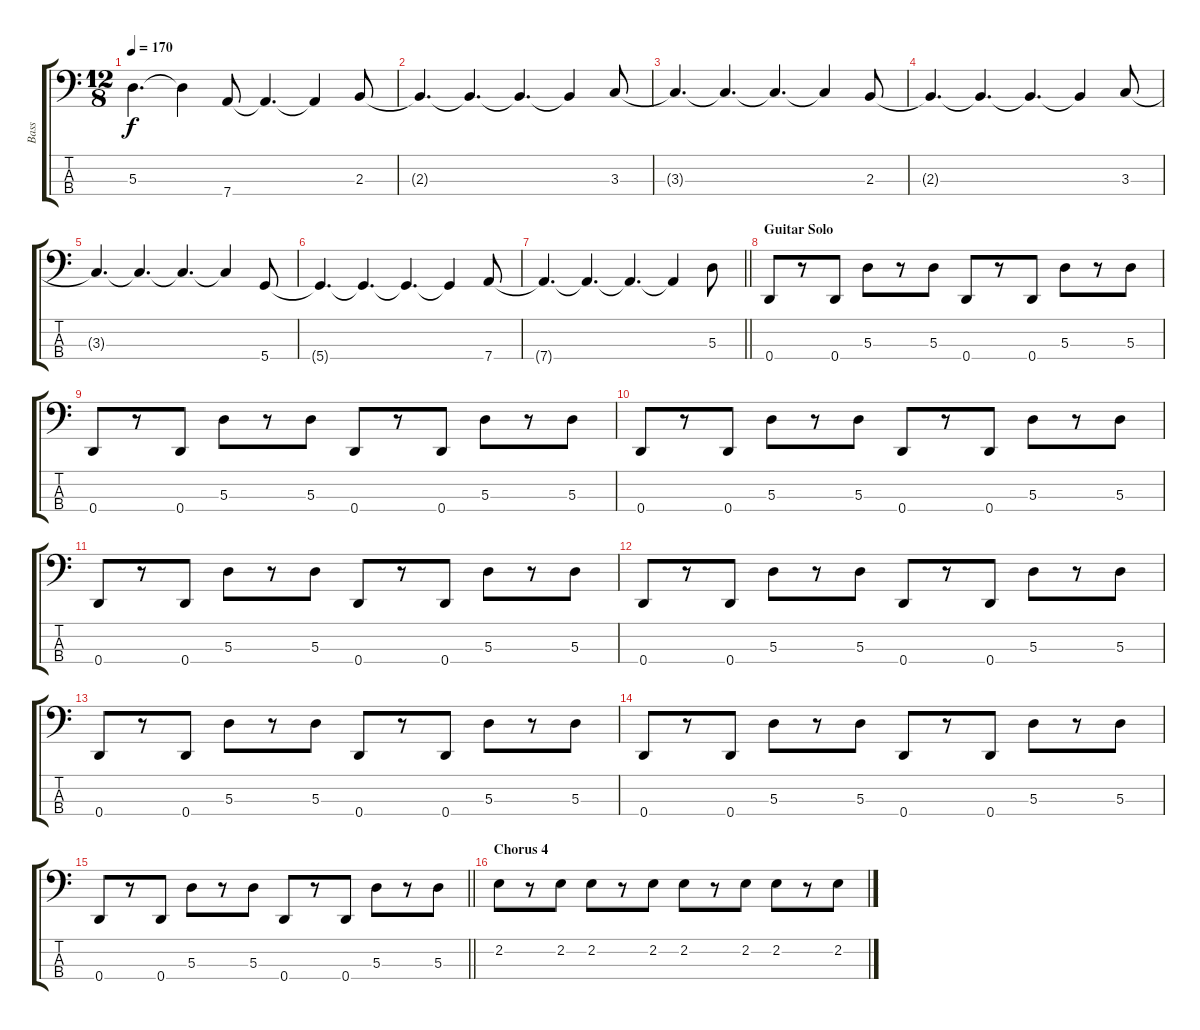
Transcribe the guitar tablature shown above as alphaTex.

\track ("Bass" "Bass") {instrument electricbassfinger}
\staff {score tabs}
\tuning (G2 D2 A1 D1) {hide}
\ts (12 8)
\tempo 170
\clef f4
\ks c
5.3{t}.4{d dy f} 5.3{t}.4 7.4.8 7.4{t}.4{d} 7.4{t}.4 2.3.8 |
2.3{t}.4{d} 2.3{t}.4{d} 2.3{t}.4{d} 2.3{t}.4 3.3.8 |
3.3{t}.4{d} 3.3{t}.4{d} 3.3{t}.4{d} 3.3{t}.4 2.3.8 |
2.3{t}.4{d} 2.3{t}.4{d} 2.3{t}.4{d} 2.3{t}.4 3.3.8 |
3.3{t}.4{d} 3.3{t}.4{d} 3.3{t}.4{d} 3.3{t}.4 5.4.8 |
5.4{t}.4{d} 5.4{t}.4{d} 5.4{t}.4{d} 5.4{t}.4 7.4.8 |
\barLineRight lightlight
7.4{t}.4{d} 7.4{t}.4{d} 7.4{t}.4{d} 7.4{t}.4 5.3.8 |
\section ("" "Guitar Solo")
0.4.8 r.8 0.4.8 5.3.8 r.8 5.3.8 0.4.8 r.8 0.4.8 5.3.8 r.8 5.3.8 |
0.4.8 r.8 0.4.8 5.3.8 r.8 5.3.8 0.4.8 r.8 0.4.8 5.3.8 r.8 5.3.8 |
0.4.8 r.8 0.4.8 5.3.8 r.8 5.3.8 0.4.8 r.8 0.4.8 5.3.8 r.8 5.3.8 |
0.4.8 r.8 0.4.8 5.3.8 r.8 5.3.8 0.4.8 r.8 0.4.8 5.3.8 r.8 5.3.8 |
0.4.8 r.8 0.4.8 5.3.8 r.8 5.3.8 0.4.8 r.8 0.4.8 5.3.8 r.8 5.3.8 |
0.4.8 r.8 0.4.8 5.3.8 r.8 5.3.8 0.4.8 r.8 0.4.8 5.3.8 r.8 5.3.8 |
0.4.8 r.8 0.4.8 5.3.8 r.8 5.3.8 0.4.8 r.8 0.4.8 5.3.8 r.8 5.3.8 |
\barLineRight lightlight
0.4.8 r.8 0.4.8 5.3.8 r.8 5.3.8 0.4.8 r.8 0.4.8 5.3.8 r.8 5.3.8 |
\section ("" "Chorus 4")
2.2.8 r.8 2.2.8 2.2.8 r.8 2.2.8 2.2.8 r.8 2.2.8 2.2.8 r.8 2.2.8
